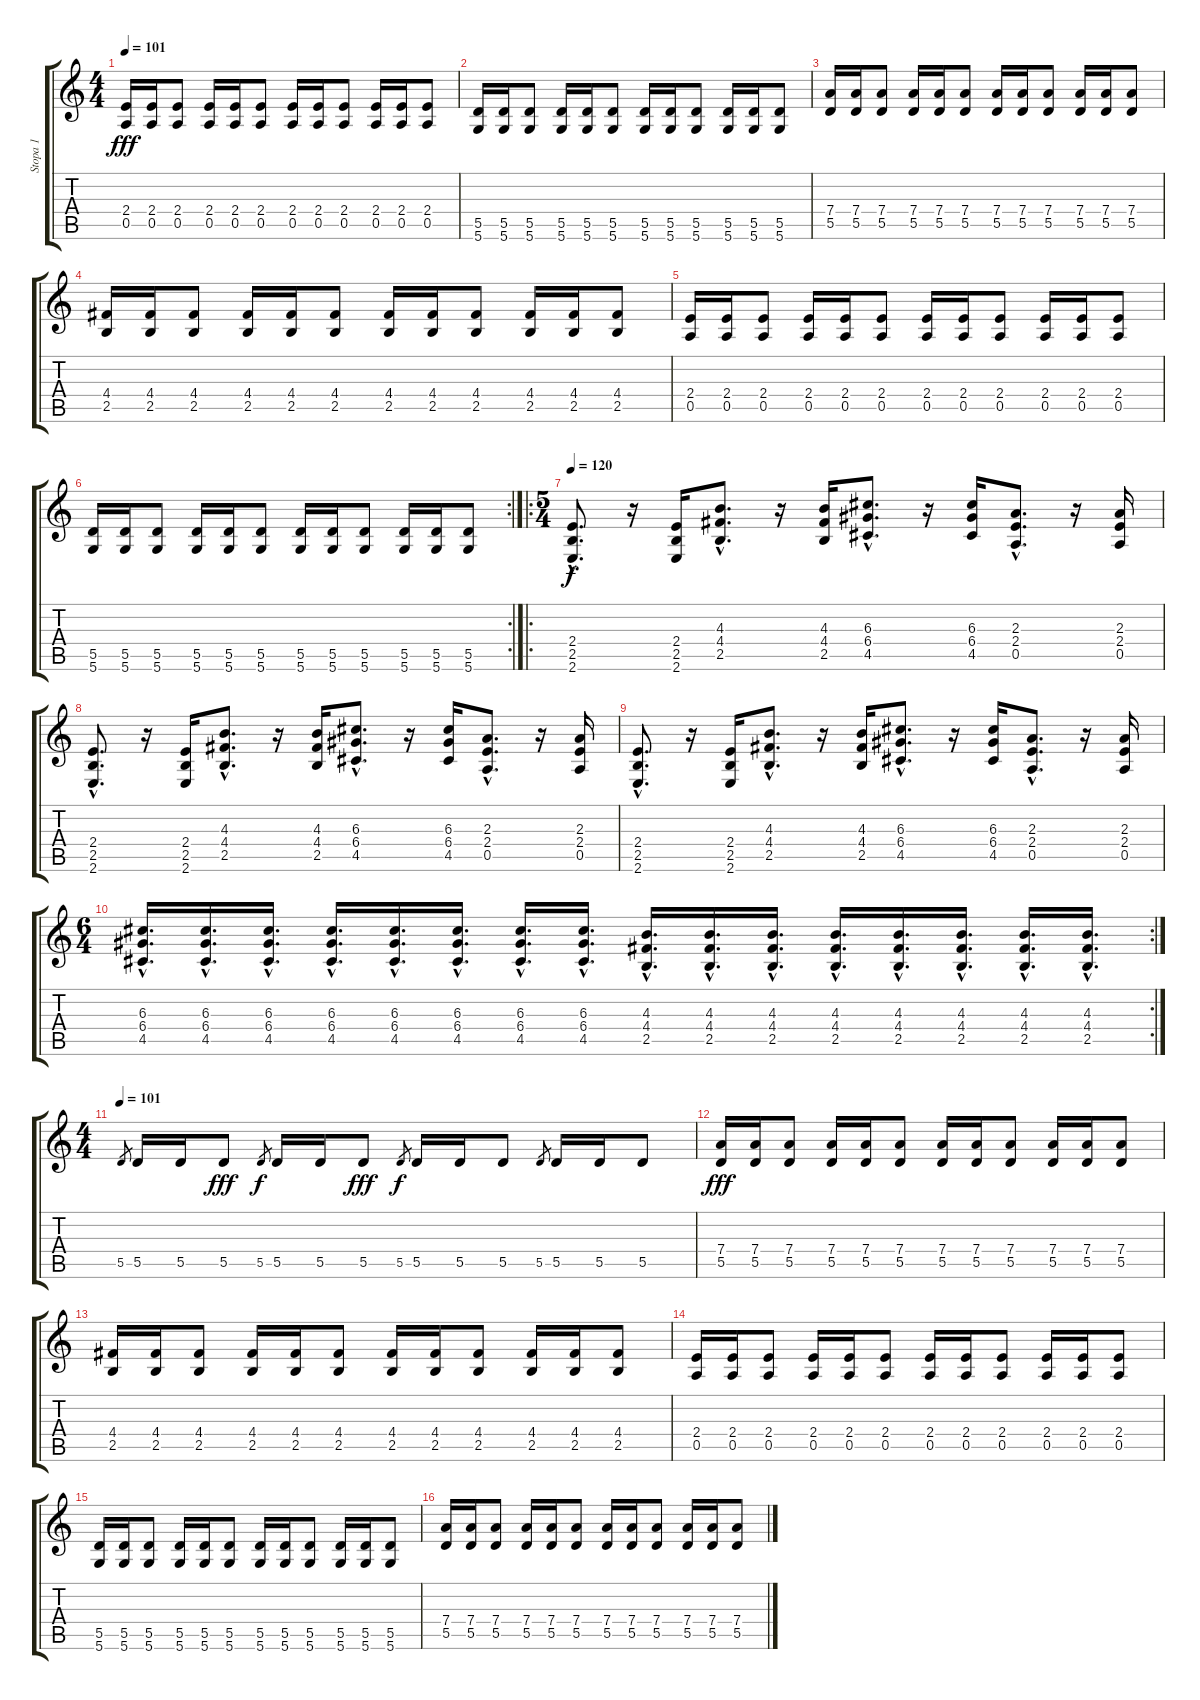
\track ("Stopa 1" "Stopa 1") {instrument distortionguitar}
\staff {score tabs}
\tuning (E4 B3 G3 D3 A2 D2) {hide}
\ts (4 4)
\tempo 101
\clef g2
\ks c
(2.4 0.5).16{dy fff} (2.4 0.5).16 (2.4 0.5).8 (2.4 0.5).16 (2.4 0.5).16 (2.4 0.5).8 (2.4 0.5).16 (2.4 0.5).16 (2.4 0.5).8 (2.4 0.5).16 (2.4 0.5).16 (2.4 0.5).8 |
(5.5 5.6).16 (5.5 5.6).16 (5.5 5.6).8 (5.5 5.6).16 (5.5 5.6).16 (5.5 5.6).8 (5.5 5.6).16 (5.5 5.6).16 (5.5 5.6).8 (5.5 5.6).16 (5.5 5.6).16 (5.5 5.6).8 |
(7.4 5.5).16 (7.4 5.5).16 (7.4 5.5).8 (7.4 5.5).16 (7.4 5.5).16 (7.4 5.5).8 (7.4 5.5).16 (7.4 5.5).16 (7.4 5.5).8 (7.4 5.5).16 (7.4 5.5).16 (7.4 5.5).8 |
(4.4 2.5).16 (4.4 2.5).16 (4.4 2.5).8 (4.4 2.5).16 (4.4 2.5).16 (4.4 2.5).8 (4.4 2.5).16 (4.4 2.5).16 (4.4 2.5).8 (4.4 2.5).16 (4.4 2.5).16 (4.4 2.5).8 |
(2.4 0.5).16 (2.4 0.5).16 (2.4 0.5).8 (2.4 0.5).16 (2.4 0.5).16 (2.4 0.5).8 (2.4 0.5).16 (2.4 0.5).16 (2.4 0.5).8 (2.4 0.5).16 (2.4 0.5).16 (2.4 0.5).8 |
\rc 2
(5.5 5.6).16 (5.5 5.6).16 (5.5 5.6).8 (5.5 5.6).16 (5.5 5.6).16 (5.5 5.6).8 (5.5 5.6).16 (5.5 5.6).16 (5.5 5.6).8 (5.5 5.6).16 (5.5 5.6).16 (5.5 5.6).8 |
\ro
\ts (5 4)
\tempo 120
(2.4{hac} 2.5{hac} 2.6{hac}).8{d dy f} r.16 (2.4 2.5 2.6).16 (4.3{hac} 4.4{hac} 2.5{hac}).8{d} r.16 (4.3 4.4 2.5).16 (6.3{hac} 6.4{hac} 4.5{hac}).8{d} r.16 (6.3 6.4 4.5).16 (2.3{hac} 2.4{hac} 0.5{hac}).8{d} r.16 (2.3 2.4 0.5).16 |
(2.4{hac} 2.5{hac} 2.6{hac}).8{d} r.16 (2.4 2.5 2.6).16 (4.3{hac} 4.4{hac} 2.5{hac}).8{d} r.16 (4.3 4.4 2.5).16 (6.3{hac} 6.4{hac} 4.5{hac}).8{d} r.16 (6.3 6.4 4.5).16 (2.3{hac} 2.4{hac} 0.5{hac}).8{d} r.16 (2.3 2.4 0.5).16 |
(2.4{hac} 2.5{hac} 2.6{hac}).8{d} r.16 (2.4 2.5 2.6).16 (4.3{hac} 4.4{hac} 2.5{hac}).8{d} r.16 (4.3 4.4 2.5).16 (6.3{hac} 6.4{hac} 4.5{hac}).8{d} r.16 (6.3 6.4 4.5).16 (2.3{hac} 2.4{hac} 0.5{hac}).8{d} r.16 (2.3 2.4 0.5).16 |
\rc 2
\ts (6 4)
(6.3{hac} 6.4{hac} 4.5{hac}).16{d} (6.3{hac} 6.4{hac} 4.5{hac}).16{d} (6.3{hac} 6.4{hac} 4.5{hac}).16{d} (6.3{hac} 6.4{hac} 4.5{hac}).16{d} (6.3{hac} 6.4{hac} 4.5{hac}).16{d} (6.3{hac} 6.4{hac} 4.5{hac}).16{d} (6.3{hac} 6.4{hac} 4.5{hac}).16{d} (6.3{hac} 6.4{hac} 4.5{hac}).16{d} (4.3{hac} 4.4{hac} 2.5{hac}).16{d} (4.3{hac} 4.4{hac} 2.5{hac}).16{d} (4.3{hac} 4.4{hac} 2.5{hac}).16{d} (4.3{hac} 4.4{hac} 2.5{hac}).16{d} (4.3{hac} 4.4{hac} 2.5{hac}).16{d} (4.3{hac} 4.4{hac} 2.5{hac}).16{d} (4.3{hac} 4.4{hac} 2.5{hac}).16{d} (4.3{hac} 4.4{hac} 2.5{hac}).16{d} |
\ts (4 4)
\tempo 101
5.5.8{gr} 5.5.16 5.5.16 5.5.8{dy fff} 5.5.8{gr dy f} 5.5.16 5.5.16 5.5.8{dy fff} 5.5.8{gr dy f} 5.5.16 5.5.16 5.5.8 5.5.8{gr} 5.5.16 5.5.16 5.5.8 |
(7.4 5.5).16{dy fff} (7.4 5.5).16 (7.4 5.5).8 (7.4 5.5).16 (7.4 5.5).16 (7.4 5.5).8 (7.4 5.5).16 (7.4 5.5).16 (7.4 5.5).8 (7.4 5.5).16 (7.4 5.5).16 (7.4 5.5).8 |
(4.4 2.5).16 (4.4 2.5).16 (4.4 2.5).8 (4.4 2.5).16 (4.4 2.5).16 (4.4 2.5).8 (4.4 2.5).16 (4.4 2.5).16 (4.4 2.5).8 (4.4 2.5).16 (4.4 2.5).16 (4.4 2.5).8 |
(2.4 0.5).16 (2.4 0.5).16 (2.4 0.5).8 (2.4 0.5).16 (2.4 0.5).16 (2.4 0.5).8 (2.4 0.5).16 (2.4 0.5).16 (2.4 0.5).8 (2.4 0.5).16 (2.4 0.5).16 (2.4 0.5).8 |
(5.5 5.6).16 (5.5 5.6).16 (5.5 5.6).8 (5.5 5.6).16 (5.5 5.6).16 (5.5 5.6).8 (5.5 5.6).16 (5.5 5.6).16 (5.5 5.6).8 (5.5 5.6).16 (5.5 5.6).16 (5.5 5.6).8 |
(7.4 5.5).16 (7.4 5.5).16 (7.4 5.5).8 (7.4 5.5).16 (7.4 5.5).16 (7.4 5.5).8 (7.4 5.5).16 (7.4 5.5).16 (7.4 5.5).8 (7.4 5.5).16 (7.4 5.5).16 (7.4 5.5).8
